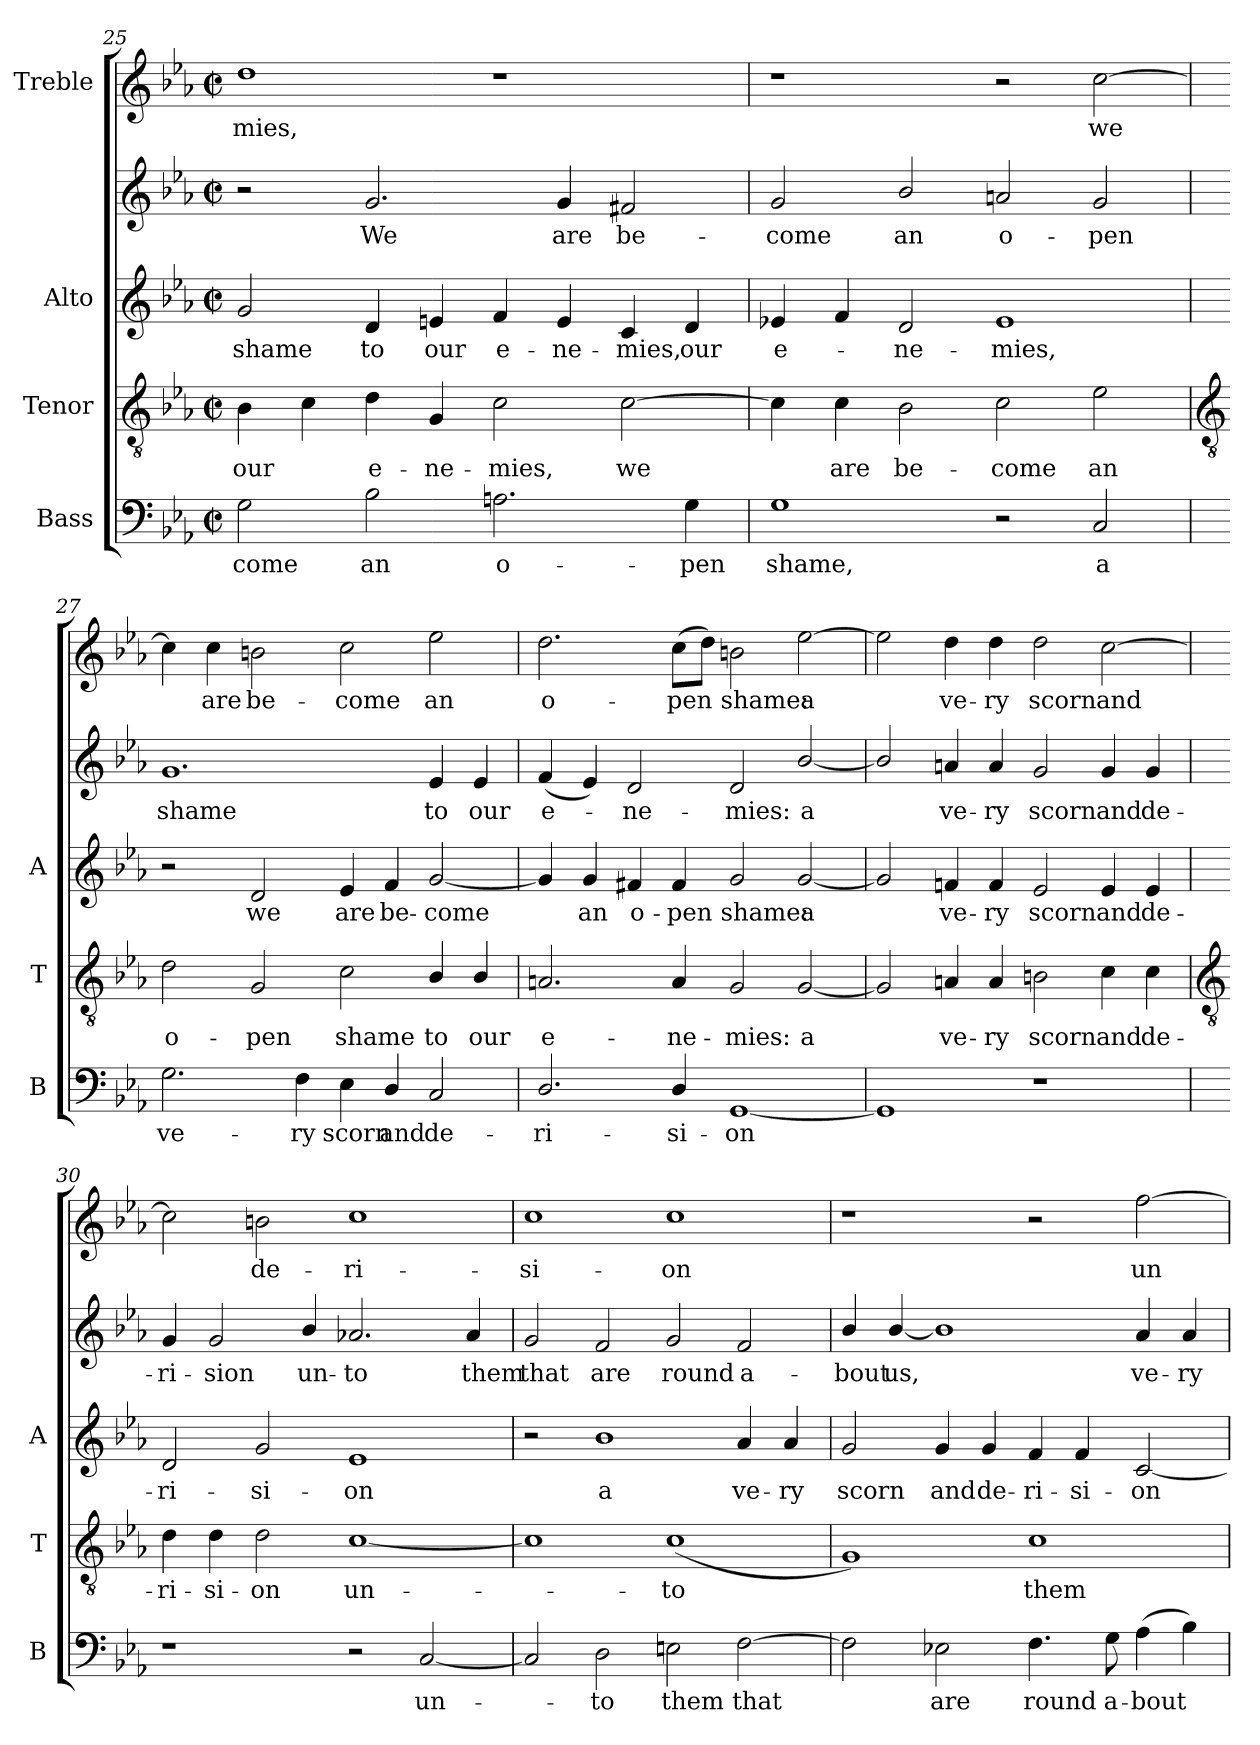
**kern	**text	**kern	**text	**kern	**text	**kern	**text	**kern	**text
*part4	*part4	*part3	*part3	*part2	*part2	*part2	*part2	*part1	*part1
*staff5	*staff5	*staff4	*staff4	*staff3	*staff3	*staff2	*staff2	*staff1	*staff1
*I"Bass	*	*I"Tenor	*	*I"Alto	*	*	*	*I"Treble	*
*I'B	*	*I'T	*	*I'A	*	*	*	*	*
*clefF4	*	*clefGv2	*	*clefG2	*	*clefG2	*	*clefG2	*
*k[b-e-a-]	*	*k[b-e-a-]	*	*k[b-e-a-]	*	*k[b-e-a-]	*	*k[b-e-a-]	*
*E-:	*	*E-:	*	*E-:	*	*E-:	*	*E-:	*
*M4/2	*	*M4/2	*	*M4/2	*	*M4/2	*	*M4/2	*
*met(c|)	*	*met(c|)	*	*met(c|)	*	*met(c|)	*	*met(c|)	*
=25	=25	=25	=25	=25	=25	=25	=25	=25	=25
!	!LO:LY:b	!	!LO:LY:b	!	!LO:LY:b	!	!	!	!LO:LY:b
2G	-come	4B-	our	2g	-shame	2r	.	1dd	-mies,
.	.	4c	.	.	.	.	.	.	.
!	!LO:LY:b	!	!LO:LY:b	!	!LO:LY:b	!	!LO:LY:b	!	!
2B-	an	4d	e-	4d	to	2.g	We	.	.
!	!	!	!LO:LY:b	!	!LO:LY:b	!	!	!	!
.	.	4G	-ne-	4en	our	.	.	.	.
!	!LO:LY:b	!	!LO:LY:b	!	!LO:LY:b	!	!	!	!
2.An	o-	2c\	-mies,	4f	e-	.	.	1r	.
!	!	!	!	!	!LO:LY:b	!	!LO:LY:b	!	!
.	.	.	.	4e	-ne-	4g	are	.	.
!	!	!	!LO:LY:b	!	!LO:LY:b	!	!LO:LY:b	!	!
.	.	[2c\	we	4c	-mies,	2f#X	be-	.	.
!	!LO:LY:b	!	!	!	!LO:LY:b	!	!	!	!
4G	-pen	.	.	4d	our	.	.	.	.
=26	=26	=26	=26	=26	=26	=26	=26	=26	=26
!	!LO:LY:b	!	!	!	!LO:LY:b	!	!LO:LY:b	!	!
1G	shame,	4c\]	.	4e-X	e-	2g	come	1r	.
!	!	!	!LO:LY:b	!	!	!	!	!	!
.	.	4c\	are	4f	.	.	.	.	.
!	!	!	!LO:LY:b	!	!LO:LY:b	!	!LO:LY:b	!	!
.	.	2B-	be-	2d	ne-	2b-/	an	.	.
!	!	!	!LO:LY:b	!	!LO:LY:b	!	!LO:LY:b	!	!
2r	.	2c	-come	1e-	-mies,	2an	o-	2r	.
!	!LO:LY:b	!	!LO:LY:b	!	!	!	!LO:LY:b	!	!LO:LY:b
2C	a	2e-	an	.	.	2g	-pen	[2cc\	we
!!LO:LB:g=z
=27	=27	=27	=27	=27	=27	=27	=27	=27	=27
*	*	*clefGv2	*	*	*	*	*	*	*
!	!LO:LY:b	!	!LO:LY:b	!	!	!	!LO:LY:b	!	!
2.G	ve-	2d	o-	2r	.	1.g	shame	4cc\]	.
!	!	!	!	!	!	!	!	!	!LO:LY:b
.	.	.	.	.	.	.	.	4cc\	are
!	!	!	!LO:LY:b	!	!LO:LY:b	!	!	!	!LO:LY:b
.	.	2G	-pen	2d	we	.	.	2bn	be-
!	!LO:LY:b	!	!	!	!	!	!	!	!
4F	-ry	.	.	.	.	.	.	.	.
!	!LO:LY:b	!	!LO:LY:b	!	!LO:LY:b	!	!	!	!LO:LY:b
4E-\	scorn	2c\	shame	4e-	are	.	.	2cc	-come
!	!LO:LY:b	!	!	!	!LO:LY:b	!	!	!	!
4D/	and	.	.	4f	be-	.	.	.	.
!	!LO:LY:b	!	!LO:LY:b	!	!LO:LY:b	!	!LO:LY:b	!	!LO:LY:b
2C	de-	4B-/	to	[2g	-come	4e-	to	2ee-	an
!	!	!	!LO:LY:b	!	!	!	!LO:LY:b	!	!
.	.	4B-/	our	.	.	4e-	our	.	.
=28	=28	=28	=28	=28	=28	=28	=28	=28	=28
!	!LO:LY:b	!	!LO:LY:b	!	!	!	!LO:LY:b	!	!LO:LY:b
2.D/	-ri-	2.An	e-	4g]	.	(<4f	e-	2.dd	o-
!	!	!	!	!	!LO:LY:b	!	!	!	!
.	.	.	.	4g	an	4e-)	.	.	.
!	!	!	!	!	!LO:LY:b	!	!LO:LY:b	!	!
.	.	.	.	4f#X	o-	2d	ne-	.	.
!	!LO:LY:b	!	!LO:LY:b	!	!LO:LY:b	!	!	!	!LO:LY:b
4D/	-si-	4A	-ne-	4f#	-pen	.	.	(>8ccL	-pen
.	.	.	.	.	.	.	.	8ddJ)	.
!	!LO:LY:b	!	!LO:LY:b	!	!LO:LY:b	!	!LO:LY:b	!	!LO:LY:b
[1GG	-on	2G	-mies:	2g	shame:	2d	-mies:	2bn	shame:
!	!	!	!LO:LY:b	!	!LO:LY:b	!	!LO:LY:b	!	!LO:LY:b
.	.	[2G	a	[2g	a	[2b-/	a	[2ee-	a
=29	=29	=29	=29	=29	=29	=29	=29	=29	=29
1GG]	.	2G]	.	2g]	.	2b-/]	.	2ee-]	.
!	!	!	!LO:LY:b	!	!LO:LY:b	!	!LO:LY:b	!	!LO:LY:b
.	.	4An	ve-	4fn	-ve-	4an	ve-	4dd	ve-
!	!	!	!LO:LY:b	!	!LO:LY:b	!	!LO:LY:b	!	!LO:LY:b
.	.	4A	-ry	4f	-ry	4a	-ry	4dd	-ry
!	!	!	!LO:LY:b	!	!LO:LY:b	!	!LO:LY:b	!	!LO:LY:b
1r	.	2Bn	scorn	2e-	scorn	2g	scorn	2dd	scorn
!	!	!	!LO:LY:b	!	!LO:LY:b	!	!LO:LY:b	!	!LO:LY:b
.	.	4c	and	4e-	and	4g	and	[2cc\	and
!	!	!	!LO:LY:b	!	!LO:LY:b	!	!LO:LY:b	!	!
.	.	4c	de-	4e-	de-	4g	de-	.	.
!!LO:LB:g=z
=30	=30	=30	=30	=30	=30	=30	=30	=30	=30
*	*	*clefGv2	*	*	*	*	*	*	*
!	!	!	!LO:LY:b	!	!LO:LY:b	!	!LO:LY:b	!	!
1r	.	4d	-ri-	2d	ri-	4g	-ri-	2cc\]	.
!	!	!	!LO:LY:b	!	!	!	!LO:LY:b	!	!
.	.	4d	-si-	.	.	2g	-sion	.	.
!	!	!	!LO:LY:b	!	!LO:LY:b	!	!	!	!LO:LY:b
.	.	2d	-on	2g	-si-	.	.	2bn	de-
!	!	!	!	!	!	!	!LO:LY:b	!	!
.	.	.	.	.	.	4b-/	un-	.	.
!	!	!	!LO:LY:b	!	!LO:LY:b	!	!LO:LY:b	!	!LO:LY:b
2r	.	[1c/	un-	1e-	-on	2.a-X	-to	1cc	-ri-
!	!LO:LY:b	!	!	!	!	!	!	!	!
[2C	un-	.	.	.	.	.	.	.	.
!	!	!	!	!	!	!	!LO:LY:b	!	!
.	.	.	.	.	.	4a-	them	.	.
=31	=31	=31	=31	=31	=31	=31	=31	=31	=31
!	!	!	!	!	!	!	!LO:LY:b	!	!LO:LY:b
2C]	.	1c/]	.	2r	.	2g	that	1cc	-si-
!	!LO:LY:b	!	!	!	!LO:LY:b	!	!LO:LY:b	!	!
2D	to	.	.	1b-	-a	2f	are	.	.
!	!LO:LY:b	!	!LO:LY:b	!	!	!	!LO:LY:b	!	!LO:LY:b
2En	them	(<1c/	to	.	.	2g	round	1cc	-on
!	!LO:LY:b	!	!	!	!LO:LY:b	!	!LO:LY:b	!	!
[2F	that	.	.	4a-	ve-	2f	a-	.	.
!	!	!	!	!	!LO:LY:b	!	!	!	!
.	.	.	.	4a-	-ry	.	.	.	.
=32	=32	=32	=32	=32	=32	=32	=32	=32	=32
!	!	!	!	!	!LO:LY:b	!	!LO:LY:b	!	!
2F]	.	1G)	.	2g	scorn	4b-/	bout	1r	.
!	!	!	!	!	!	!	!LO:LY:b	!	!
.	.	.	.	.	.	[4b-/	us,	.	.
!	!LO:LY:b	!	!	!	!LO:LY:b	!	!	!	!
2E-X	are	.	.	4g	and	1b-/]	.	.	.
!	!	!	!	!	!LO:LY:b	!	!	!	!
.	.	.	.	4g	de-	.	.	.	.
!	!LO:LY:b	!	!LO:LY:b	!	!LO:LY:b	!	!	!	!
4.F	round	1c/	them	4f	-ri-	.	.	2r	.
!	!	!	!	!	!LO:LY:b	!	!	!	!
.	.	.	.	4f	-si-	.	.	.	.
!	!LO:LY:b	!	!	!	!	!	!	!	!
8G	a-	.	.	.	.	.	.	.	.
!	!LO:LY:b	!	!	!	!LO:LY:b	!	!LO:LY:b	!	!LO:LY:b
(>4A-	-bout	.	.	[2c	-on	4a-	ve-	[2ff	un-
!	!	!	!	!	!	!	!LO:LY:b	!	!
4B-)	.	.	.	.	.	4a-	-ry	.	.
=	=	=	=	=	=	=	=	=	=
*-	*-	*-	*-	*-	*-	*-	*-	*-	*-
